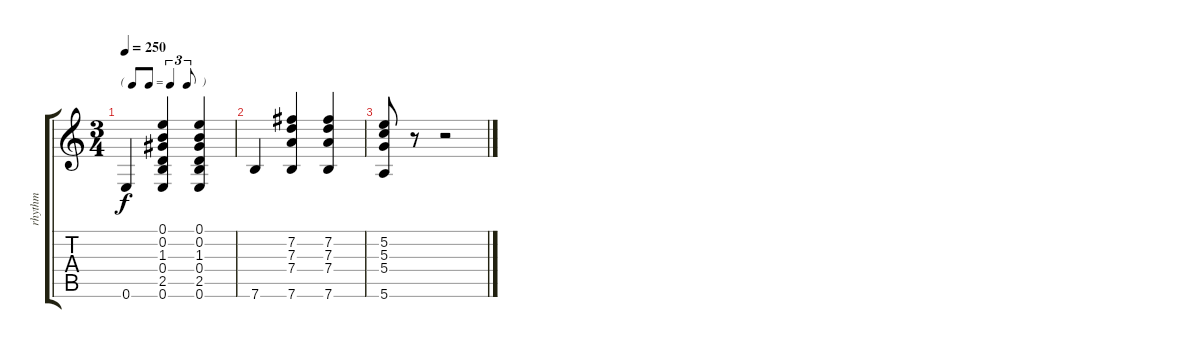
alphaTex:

\track ("rhythm" "rhythm") {instrument acousticguitarnylon}
\staff {score tabs}
\tuning (E4 B3 G3 D3 A2 E2) {hide}
\ts (3 4)
\tf triplet8th
\tempo 250
\clef g2
\ks c
0.6.4{dy f} (0.1 0.2 1.3 0.4 2.5 0.6).4 (0.1 0.2 1.3 0.4 2.5 0.6).4 |
7.6.4 (7.2 7.3 7.4 7.6).4 (7.2 7.3 7.4 7.6).4 |
(5.2 5.3 5.4 5.6).8 r.8 r.2
